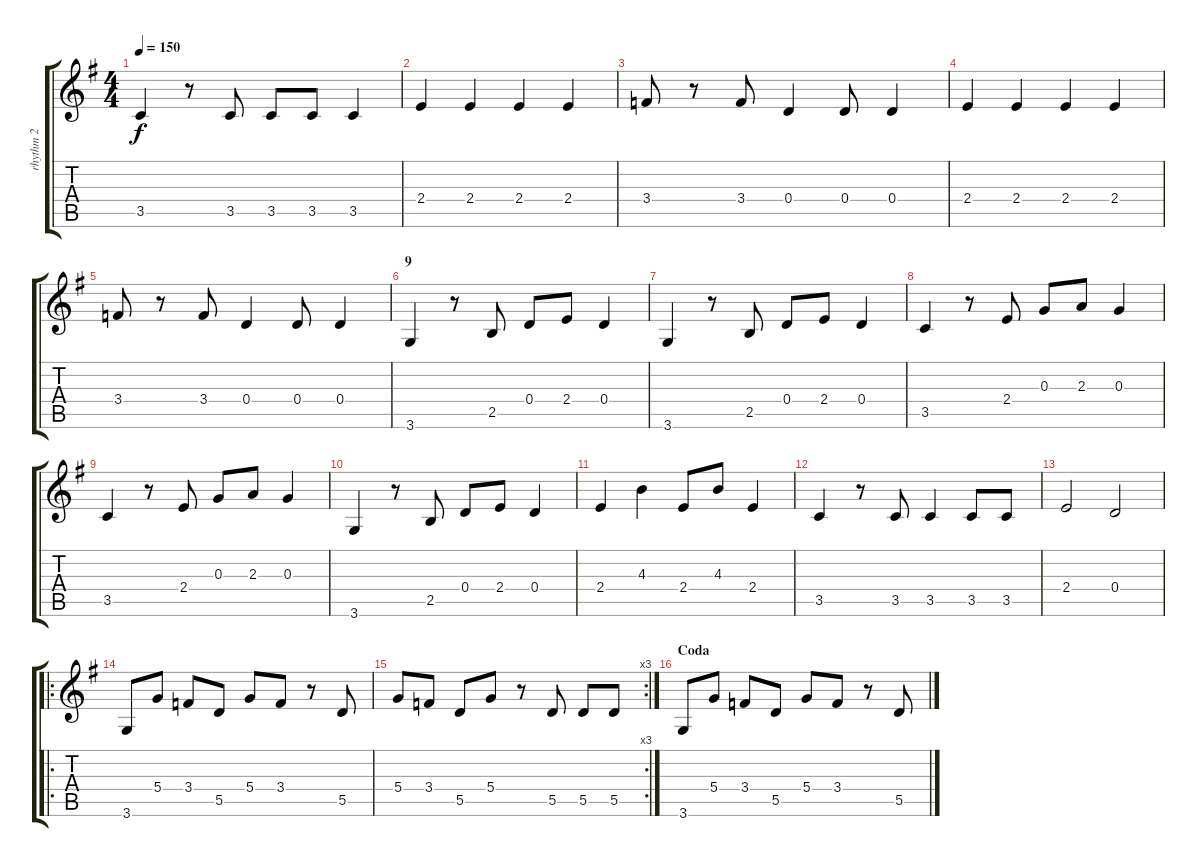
\track ("rhythm 2" "rhythm 2") {instrument acousticguitarnylon}
\staff {score tabs}
\tuning (E4 B3 G3 D3 A2 E2) {hide}
\ts (4 4)
\tempo 150
\clef g2
\ks g
3.5.4{dy f} r.8 3.5.8 3.5.8 3.5.8 3.5.4 |
2.4.4 2.4.4 2.4.4 2.4.4 |
3.4.8 r.8 3.4.8 0.4.4 0.4.8 0.4.4 |
2.4.4 2.4.4 2.4.4 2.4.4 |
3.4.8 r.8 3.4.8 0.4.4 0.4.8 0.4.4 |
\section ("" "9")
3.6.4 r.8 2.5.8 0.4.8 2.4.8 0.4.4 |
3.6.4 r.8 2.5.8 0.4.8 2.4.8 0.4.4 |
3.5.4 r.8 2.4.8 0.3.8 2.3.8 0.3.4 |
3.5.4 r.8 2.4.8 0.3.8 2.3.8 0.3.4 |
3.6.4 r.8 2.5.8 0.4.8 2.4.8 0.4.4 |
2.4.4 4.3.4 2.4.8 4.3.8 2.4.4 |
3.5.4 r.8 3.5.8 3.5.4 3.5.8 3.5.8 |
2.4.2 0.4.2 |
\ro
3.6.8 5.4.8 3.4.8 5.5.8 5.4.8 3.4.8 r.8 5.5.8 |
\rc 3
5.4.8 3.4.8 5.5.8 5.4.8 r.8 5.5.8 5.5.8 5.5.8 |
\section ("" "Coda")
3.6.8 5.4.8 3.4.8 5.5.8 5.4.8 3.4.8 r.8 5.5.8
